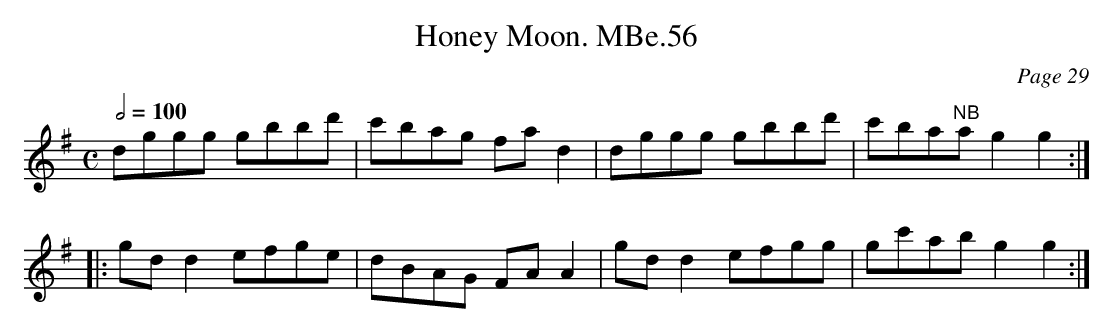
X:1
C:Page 29
T:Honey Moon. MBe.56
M:C
L:1/8
Q:1/2=100
K:G
dggg gbbd'|c'bag fa d2|dggg gbbd'|c'ba"^NB"a g2 g2:|
|:gd d2 efge|dBAG FA A2|gd d2 efgg|gc'ab g2 g2:|
